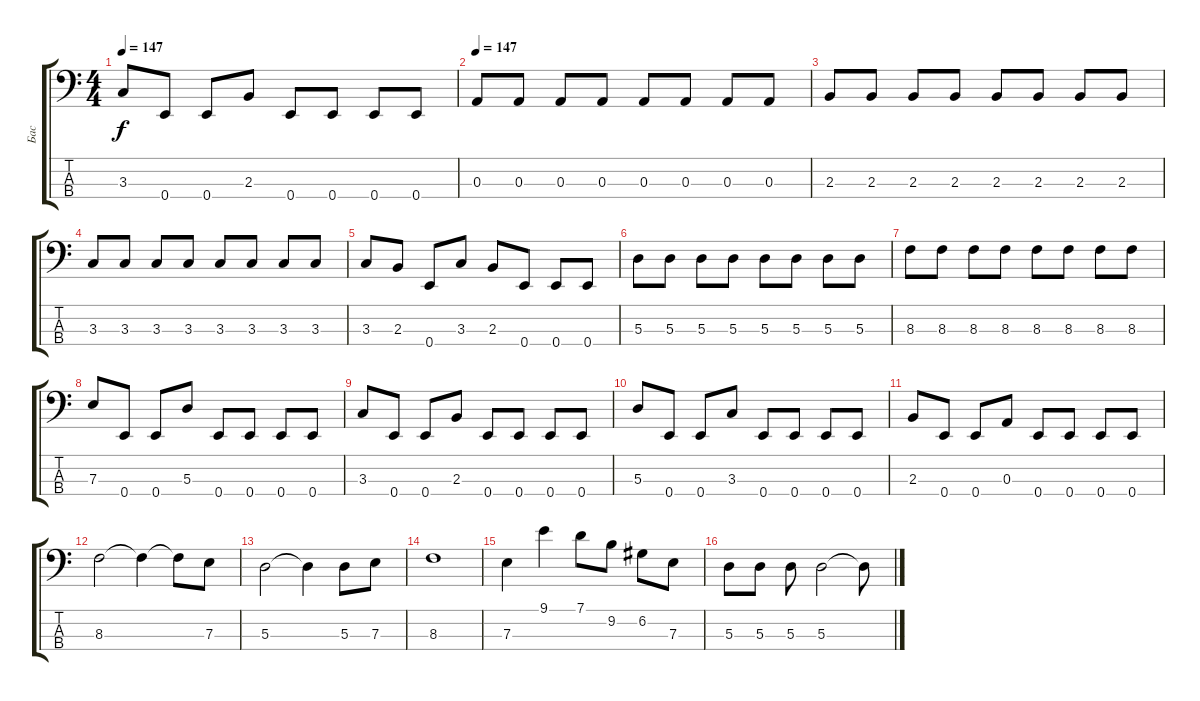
\track ("Бас" "Бас") {instrument electricbassfinger}
\staff {score tabs}
\tuning (G2 D2 A1 E1) {hide}
\ts (4 4)
\tempo 147
\clef f4
\ks c
3.3.8{dy f} 0.4.8 0.4.8 2.3.8 0.4.8 0.4.8 0.4.8 0.4.8 |
\tempo 147
0.3.8 0.3.8 0.3.8 0.3.8 0.3.8 0.3.8 0.3.8 0.3.8 |
2.3.8 2.3.8 2.3.8 2.3.8 2.3.8 2.3.8 2.3.8 2.3.8 |
3.3.8 3.3.8 3.3.8 3.3.8 3.3.8 3.3.8 3.3.8 3.3.8 |
3.3.8 2.3.8 0.4.8 3.3.8 2.3.8 0.4.8 0.4.8 0.4.8 |
5.3.8 5.3.8 5.3.8 5.3.8 5.3.8 5.3.8 5.3.8 5.3.8 |
8.3.8 8.3.8 8.3.8 8.3.8 8.3.8 8.3.8 8.3.8 8.3.8 |
7.3.8 0.4.8 0.4.8 5.3.8 0.4.8 0.4.8 0.4.8 0.4.8 |
3.3.8 0.4.8 0.4.8 2.3.8 0.4.8 0.4.8 0.4.8 0.4.8 |
5.3.8 0.4.8 0.4.8 3.3.8 0.4.8 0.4.8 0.4.8 0.4.8 |
2.3.8 0.4.8 0.4.8 0.3.8 0.4.8 0.4.8 0.4.8 0.4.8 |
8.3.2 8.3{t}.4 8.3{t}.8 7.3.8 |
5.3.2 5.3{t}.4 5.3.8 7.3.8 |
8.3.1 |
7.3.4 9.1.4 7.1.8 9.2.8 6.2.8 7.3.8 |
5.3.8 5.3.8 5.3.8 5.3.2 5.3{t}.8
